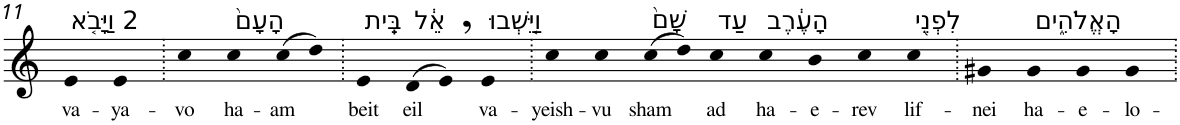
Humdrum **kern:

**kern	**text
*part1	*part1
*staff1	*staff1
*I"Piano	*
*I'Pno	*
!!LO:PB:g=z
*clefG2	*
*k[]	*
=11	=11
!LO:TX:a:t=2 וַיָּבֹ֤א	!
!	!LO:LY:b
4e	va-
!	!LO:LY:b
4e	-ya-
=12.	=12.
!	!LO:LY:b
4cc	-vo
!LO:TX:a:t=הָעָם֙	!
!	!LO:LY:b
4cc	ha-
!	!LO:LY:b
(>8cc	-am
8dd)	.
=13.	=13.
!LO:TX:a:t=בֵּֽית	!
!	!LO:LY:b
4e	beit
!LO:TX:a:t=אֵ֔ל	!
!	!LO:LY:b
(>8d	eil
8e,)	.
!LO:TX:a:t=וַיֵּ֤שְׁבוּ	!
!	!LO:LY:b
4e	va-
=14.	=14.
!	!LO:LY:b
4cc	-yeish-
!	!LO:LY:b
4cc	-vu
!LO:TX:a:t=שָׁם֙	!
!	!LO:LY:b
(>8cc	sham
8dd)	.
!LO:TX:a:t=עַד	!
!	!LO:LY:b
4cc	ad
!LO:TX:a:t=הָעֶ֔רֶב	!
!	!LO:LY:b
4cc	ha-
!	!LO:LY:b
4b	-e-
!	!LO:LY:b
4cc	-rev
!LO:TX:a:t=לִפְנֵ֖י	!
!	!LO:LY:b
4cc	lif-
=15.	=15.
!	!LO:LY:b
4g#X	-nei
!LO:TX:a:t=הָאֱלֹהִ֑ים	!
!	!LO:LY:b
4g#	ha-
!	!LO:LY:b
4g#	-e-
!	!LO:LY:b
4g#	-lo-
=.	=.
*-	*-
